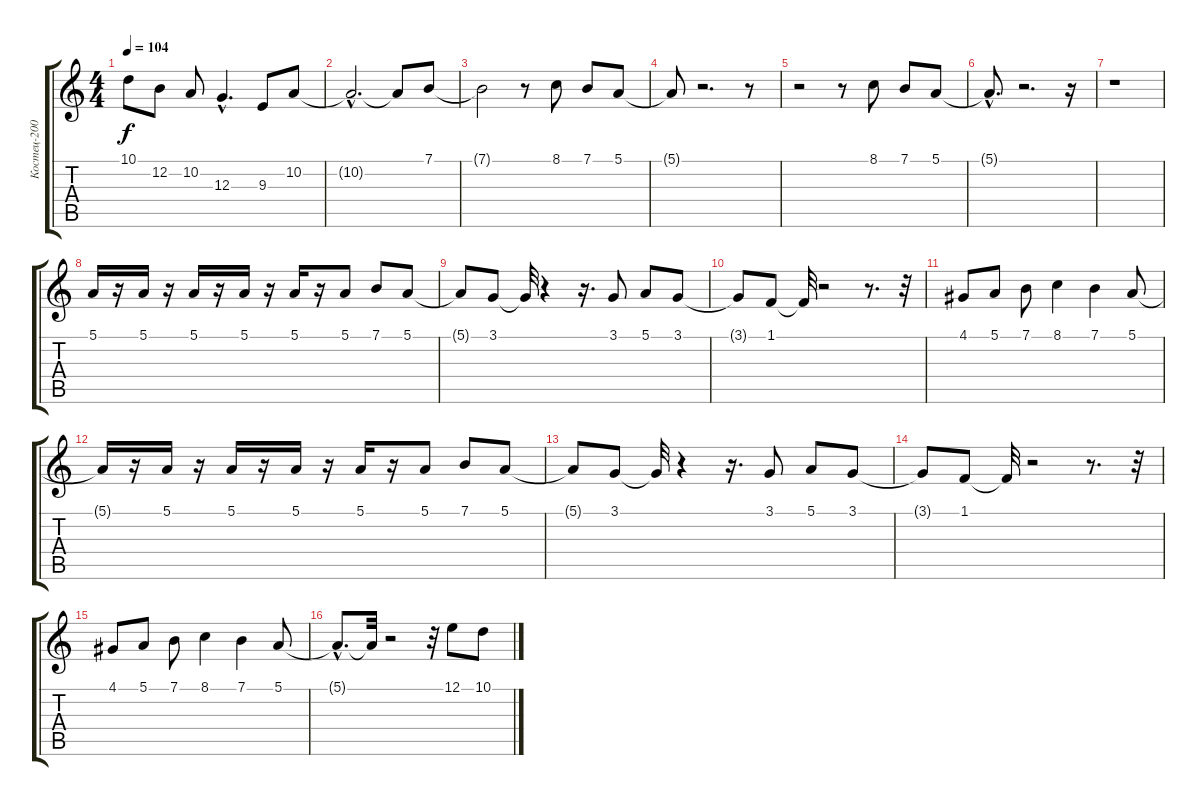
\track ("Костец-2001 г." "Костец-200") {instrument lead3calliope}
\staff {score tabs}
\tuning (E4 B3 G3 D3 A2 E2) {hide}
\ts (4 4)
\tempo 104
\clef g2
\ks c
10.1{t}.8{dy f} 12.2.8 10.2.8 12.3{hac}.4{d} 9.3.8 10.2.8 |
10.2{hac t}.2{d} 10.2{t}.8 7.1.8 |
7.1{t}.2 r.8 8.1.8 7.1.8 5.1.8 |
5.1{t}.8 r.2{d} r.8 |
r.2 r.8 8.1.8 7.1.8 5.1.8 |
5.1{hac t}.8{d} r.2{d} r.16 |
r.1 |
5.1.16 r.16 5.1.16 r.16 5.1.16 r.16 5.1.16 r.16 5.1.16 r.16 5.1.8 7.1.8 5.1.8 |
5.1{t}.8 3.1.8 3.1{t}.32 r.4 r.16{d} 3.1.8 5.1.8 3.1.8 |
3.1{t}.8 1.1.8 1.1{t}.32 r.2 r.8{d} r.32 |
4.1.8 5.1.8 7.1.8 8.1.4 7.1.4 5.1.8 |
5.1{t}.16 r.16 5.1.16 r.16 5.1.16 r.16 5.1.16 r.16 5.1.16 r.16 5.1.8 7.1.8 5.1.8 |
5.1{t}.8 3.1.8 3.1{t}.32 r.4 r.16{d} 3.1.8 5.1.8 3.1.8 |
3.1{t}.8 1.1.8 1.1{t}.32 r.2 r.8{d} r.32 |
4.1.8 5.1.8 7.1.8 8.1.4 7.1.4 5.1.8 |
5.1{hac t}.8{d} 5.1{t}.32 r.2 r.32 12.1.8 10.1.8
